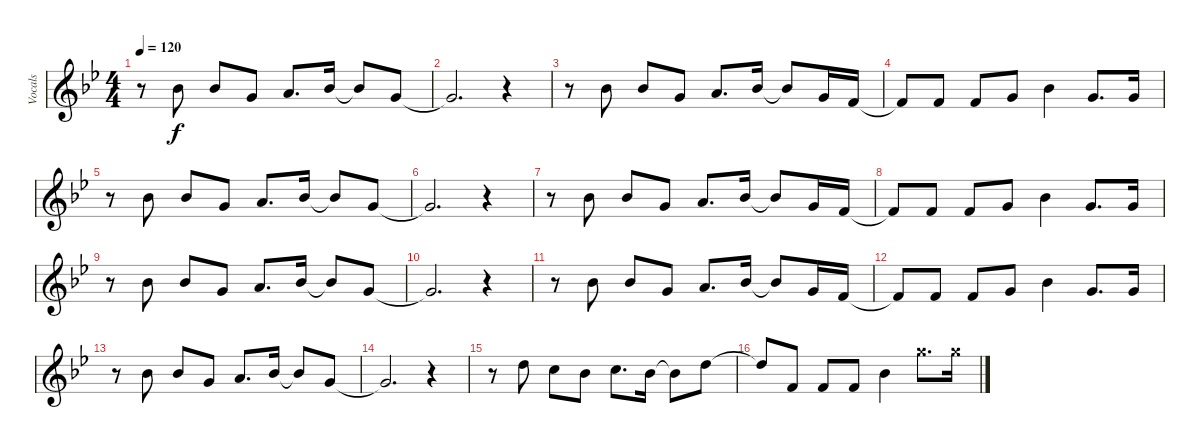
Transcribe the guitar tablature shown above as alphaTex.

\track ("Vocals" "Vocals") {instrument synthbrass1}
\staff {score}
\tuning (E4 B3 G3 D3 A2 E2) {hide}
\ts (4 4)
\tempo 120
\clef g2
\ks gminor
r.8{dy f} 6.1.8 6.1.8 3.1.8 5.1.8{d} 6.1.16 6.1{t}.8 3.1.8 |
3.1{t}.2{d} r.4 |
r.8 6.1.8 6.1.8 3.1.8 5.1.8{d} 6.1.16 6.1{t}.8 3.1.16 1.1.16 |
1.1{t}.8 1.1.8 1.1.8 3.1.8 6.1.4 3.1.8{d} 3.1.16 |
r.8 6.1.8 6.1.8 3.1.8 5.1.8{d} 6.1.16 6.1{t}.8 3.1.8 |
3.1{t}.2{d} r.4 |
r.8 6.1.8 6.1.8 3.1.8 5.1.8{d} 6.1.16 6.1{t}.8 3.1.16 1.1.16 |
1.1{t}.8 1.1.8 1.1.8 3.1.8 6.1.4 3.1.8{d} 3.1.16 |
r.8 6.1.8 6.1.8 3.1.8 5.1.8{d} 6.1.16 6.1{t}.8 3.1.8 |
3.1{t}.2{d} r.4 |
r.8 6.1.8 6.1.8 3.1.8 5.1.8{d} 6.1.16 6.1{t}.8 3.1.16 1.1.16 |
1.1{t}.8 1.1.8 1.1.8 3.1.8 6.1.4 3.1.8{d} 3.1.16 |
r.8 6.1.8 6.1.8 3.1.8 5.1.8{d} 6.1.16 6.1{t}.8 3.1.8 |
3.1{t}.2{d} r.4 |
r.8 10.1.8 8.1.8 6.1.8 8.1.8{d} 6.1.16 6.1{t}.8 10.1.8 |
10.1{t}.8 1.1.8 1.1.8 1.1.8 6.1.4 15.1{x}.8{d} 15.1{x}.16
